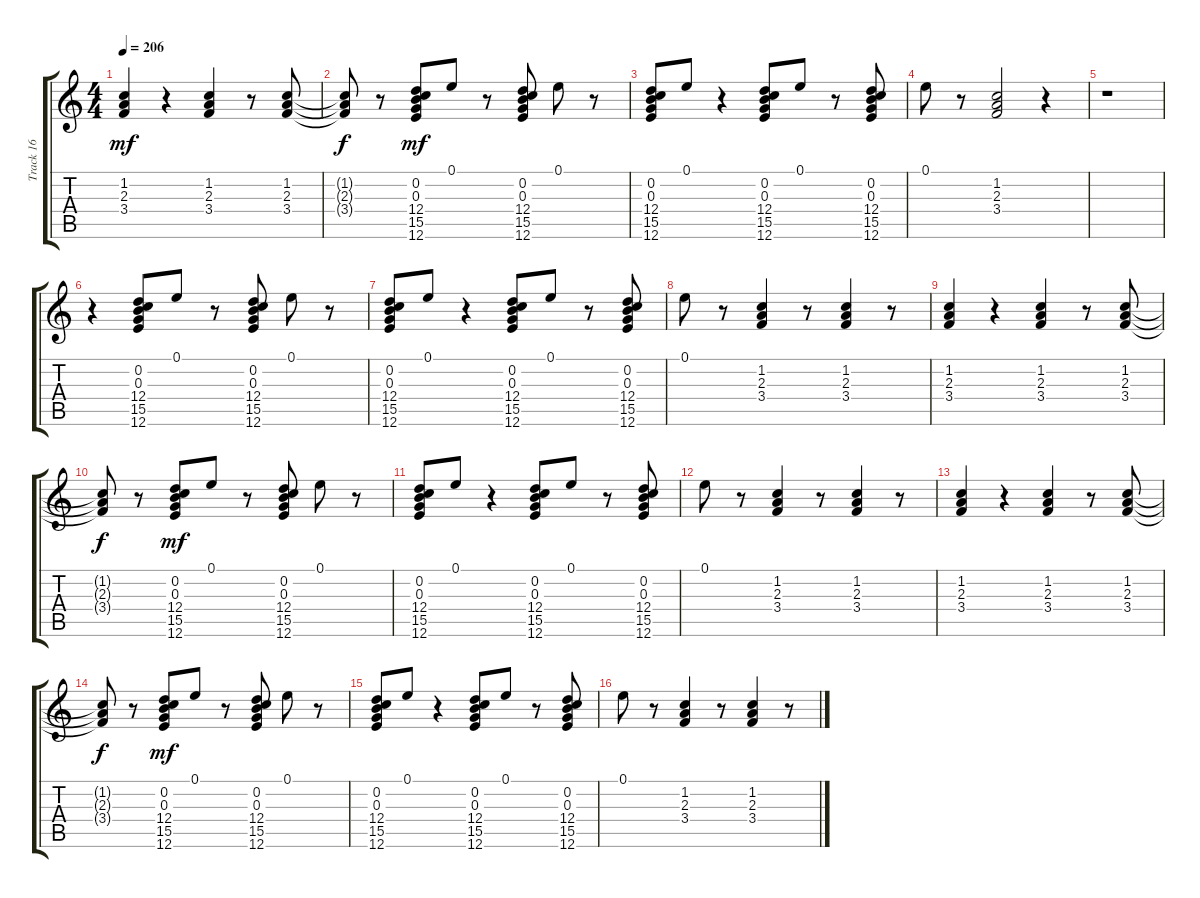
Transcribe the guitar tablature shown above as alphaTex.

\track ("Track 16" "Track 16") {instrument acousticguitarnylon}
\staff {score tabs}
\tuning (E4 B3 G3 D3 A2 E2) {hide}
\ts (4 4)
\tempo 206
\clef g2
\ks c
(1.2 2.3 3.4).4{dy mf} r.4 (1.2 2.3 3.4).4 r.8 (1.2 2.3 3.4).8 |
(1.2{t} 2.3{t} 3.4{t}).8{dy f} r.8 (0.2 0.3 12.4 15.5 12.6).8{dy mf} 0.1.8 r.8 (0.2 0.3 12.4 15.5 12.6).8 0.1.8 r.8 |
(0.2 0.3 12.4 15.5 12.6).8 0.1.8 r.4 (0.2 0.3 12.4 15.5 12.6).8 0.1.8 r.8 (0.2 0.3 12.4 15.5 12.6).8 |
0.1.8 r.8 (1.2 2.3 3.4).2 r.4 |
r.1 |
r.4 (0.2 0.3 12.4 15.5 12.6).8 0.1.8 r.8 (0.2 0.3 12.4 15.5 12.6).8 0.1.8 r.8 |
(0.2 0.3 12.4 15.5 12.6).8 0.1.8 r.4 (0.2 0.3 12.4 15.5 12.6).8 0.1.8 r.8 (0.2 0.3 12.4 15.5 12.6).8 |
0.1.8 r.8 (1.2 2.3 3.4).4 r.8 (1.2 2.3 3.4).4 r.8 |
(1.2 2.3 3.4).4 r.4 (1.2 2.3 3.4).4 r.8 (1.2 2.3 3.4).8 |
(1.2{t} 2.3{t} 3.4{t}).8{dy f} r.8 (0.2 0.3 12.4 15.5 12.6).8{dy mf} 0.1.8 r.8 (0.2 0.3 12.4 15.5 12.6).8 0.1.8 r.8 |
(0.2 0.3 12.4 15.5 12.6).8 0.1.8 r.4 (0.2 0.3 12.4 15.5 12.6).8 0.1.8 r.8 (0.2 0.3 12.4 15.5 12.6).8 |
0.1.8 r.8 (1.2 2.3 3.4).4 r.8 (1.2 2.3 3.4).4 r.8 |
(1.2 2.3 3.4).4 r.4 (1.2 2.3 3.4).4 r.8 (1.2 2.3 3.4).8 |
(1.2{t} 2.3{t} 3.4{t}).8{dy f} r.8 (0.2 0.3 12.4 15.5 12.6).8{dy mf} 0.1.8 r.8 (0.2 0.3 12.4 15.5 12.6).8 0.1.8 r.8 |
(0.2 0.3 12.4 15.5 12.6).8 0.1.8 r.4 (0.2 0.3 12.4 15.5 12.6).8 0.1.8 r.8 (0.2 0.3 12.4 15.5 12.6).8 |
0.1.8 r.8 (1.2 2.3 3.4).4 r.8 (1.2 2.3 3.4).4 r.8
